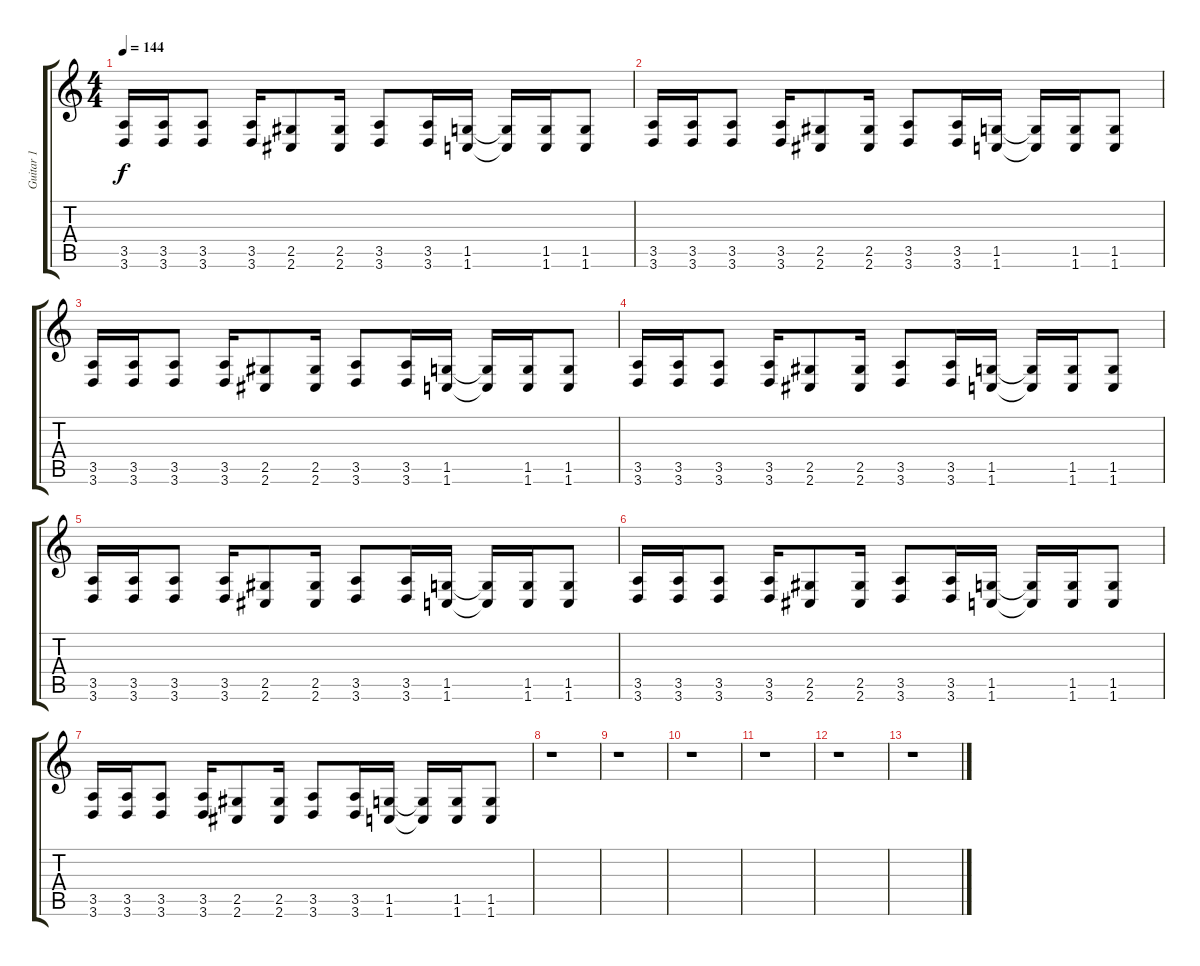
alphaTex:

\track ("Guitar 1" "Guitar 1") {instrument overdrivenguitar}
\staff {score tabs}
\tuning (Db4 Ab3 E3 B2 Gb2 B1) {hide}
\ts (4 4)
\tempo 144
\clef g2
\ks c
(3.5 3.6).16{dy f} (3.5 3.6).16 (3.5 3.6).8 (3.5 3.6).16 (2.5 2.6).8 (2.5 2.6).16 (3.5 3.6).8 (3.5 3.6).16 (1.5 1.6).16 (1.5{t} 1.6{t}).16 (1.5 1.6).16 (1.5 1.6).8 |
(3.5 3.6).16 (3.5 3.6).16 (3.5 3.6).8 (3.5 3.6).16 (2.5 2.6).8 (2.5 2.6).16 (3.5 3.6).8 (3.5 3.6).16 (1.5 1.6).16 (1.5{t} 1.6{t}).16 (1.5 1.6).16 (1.5 1.6).8 |
(3.5 3.6).16 (3.5 3.6).16 (3.5 3.6).8 (3.5 3.6).16 (2.5 2.6).8 (2.5 2.6).16 (3.5 3.6).8 (3.5 3.6).16 (1.5 1.6).16 (1.5{t} 1.6{t}).16 (1.5 1.6).16 (1.5 1.6).8 |
(3.5 3.6).16 (3.5 3.6).16 (3.5 3.6).8 (3.5 3.6).16 (2.5 2.6).8 (2.5 2.6).16 (3.5 3.6).8 (3.5 3.6).16 (1.5 1.6).16 (1.5{t} 1.6{t}).16 (1.5 1.6).16 (1.5 1.6).8 |
(3.5 3.6).16 (3.5 3.6).16 (3.5 3.6).8 (3.5 3.6).16 (2.5 2.6).8 (2.5 2.6).16 (3.5 3.6).8 (3.5 3.6).16 (1.5 1.6).16 (1.5{t} 1.6{t}).16 (1.5 1.6).16 (1.5 1.6).8 |
(3.5 3.6).16 (3.5 3.6).16 (3.5 3.6).8 (3.5 3.6).16 (2.5 2.6).8 (2.5 2.6).16 (3.5 3.6).8 (3.5 3.6).16 (1.5 1.6).16 (1.5{t} 1.6{t}).16 (1.5 1.6).16 (1.5 1.6).8 |
(3.5 3.6).16 (3.5 3.6).16 (3.5 3.6).8 (3.5 3.6).16 (2.5 2.6).8 (2.5 2.6).16 (3.5 3.6).8 (3.5 3.6).16 (1.5 1.6).16 (1.5{t} 1.6{t}).16 (1.5 1.6).16 (1.5 1.6).8 |
r.1 |
r.1 |
r.1 |
r.1 |
r.1 |
r.1
